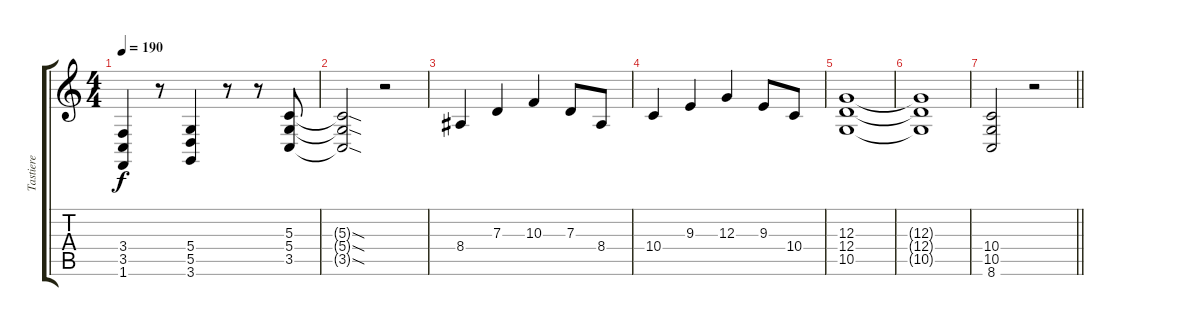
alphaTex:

\track ("Tastiere" "Tastiere") {instrument lead2sawtooth}
\staff {score tabs}
\tuning (E4 B3 G3 D3 A2 E2) {hide}
\ts (4 4)
\tempo 190
\clef g2
\ks c
(3.4 3.5 1.6).4{dy f} r.8 (5.4 5.5 3.6).4 r.8 r.8 (5.3 5.4 3.5).8 |
(5.3{sod t} 5.4{sod t} 3.5{sod t}).2 r.2 |
8.4.4 7.3.4 10.3.4 7.3.8 8.4.8 |
10.4.4 9.3.4 12.3.4 9.3.8 10.4.8 |
(12.3 12.4 10.5).1 |
(12.3{t} 12.4{t} 10.5{t}).1 |
\barLineRight lightlight
(10.4 10.5 8.6).2 r.2
